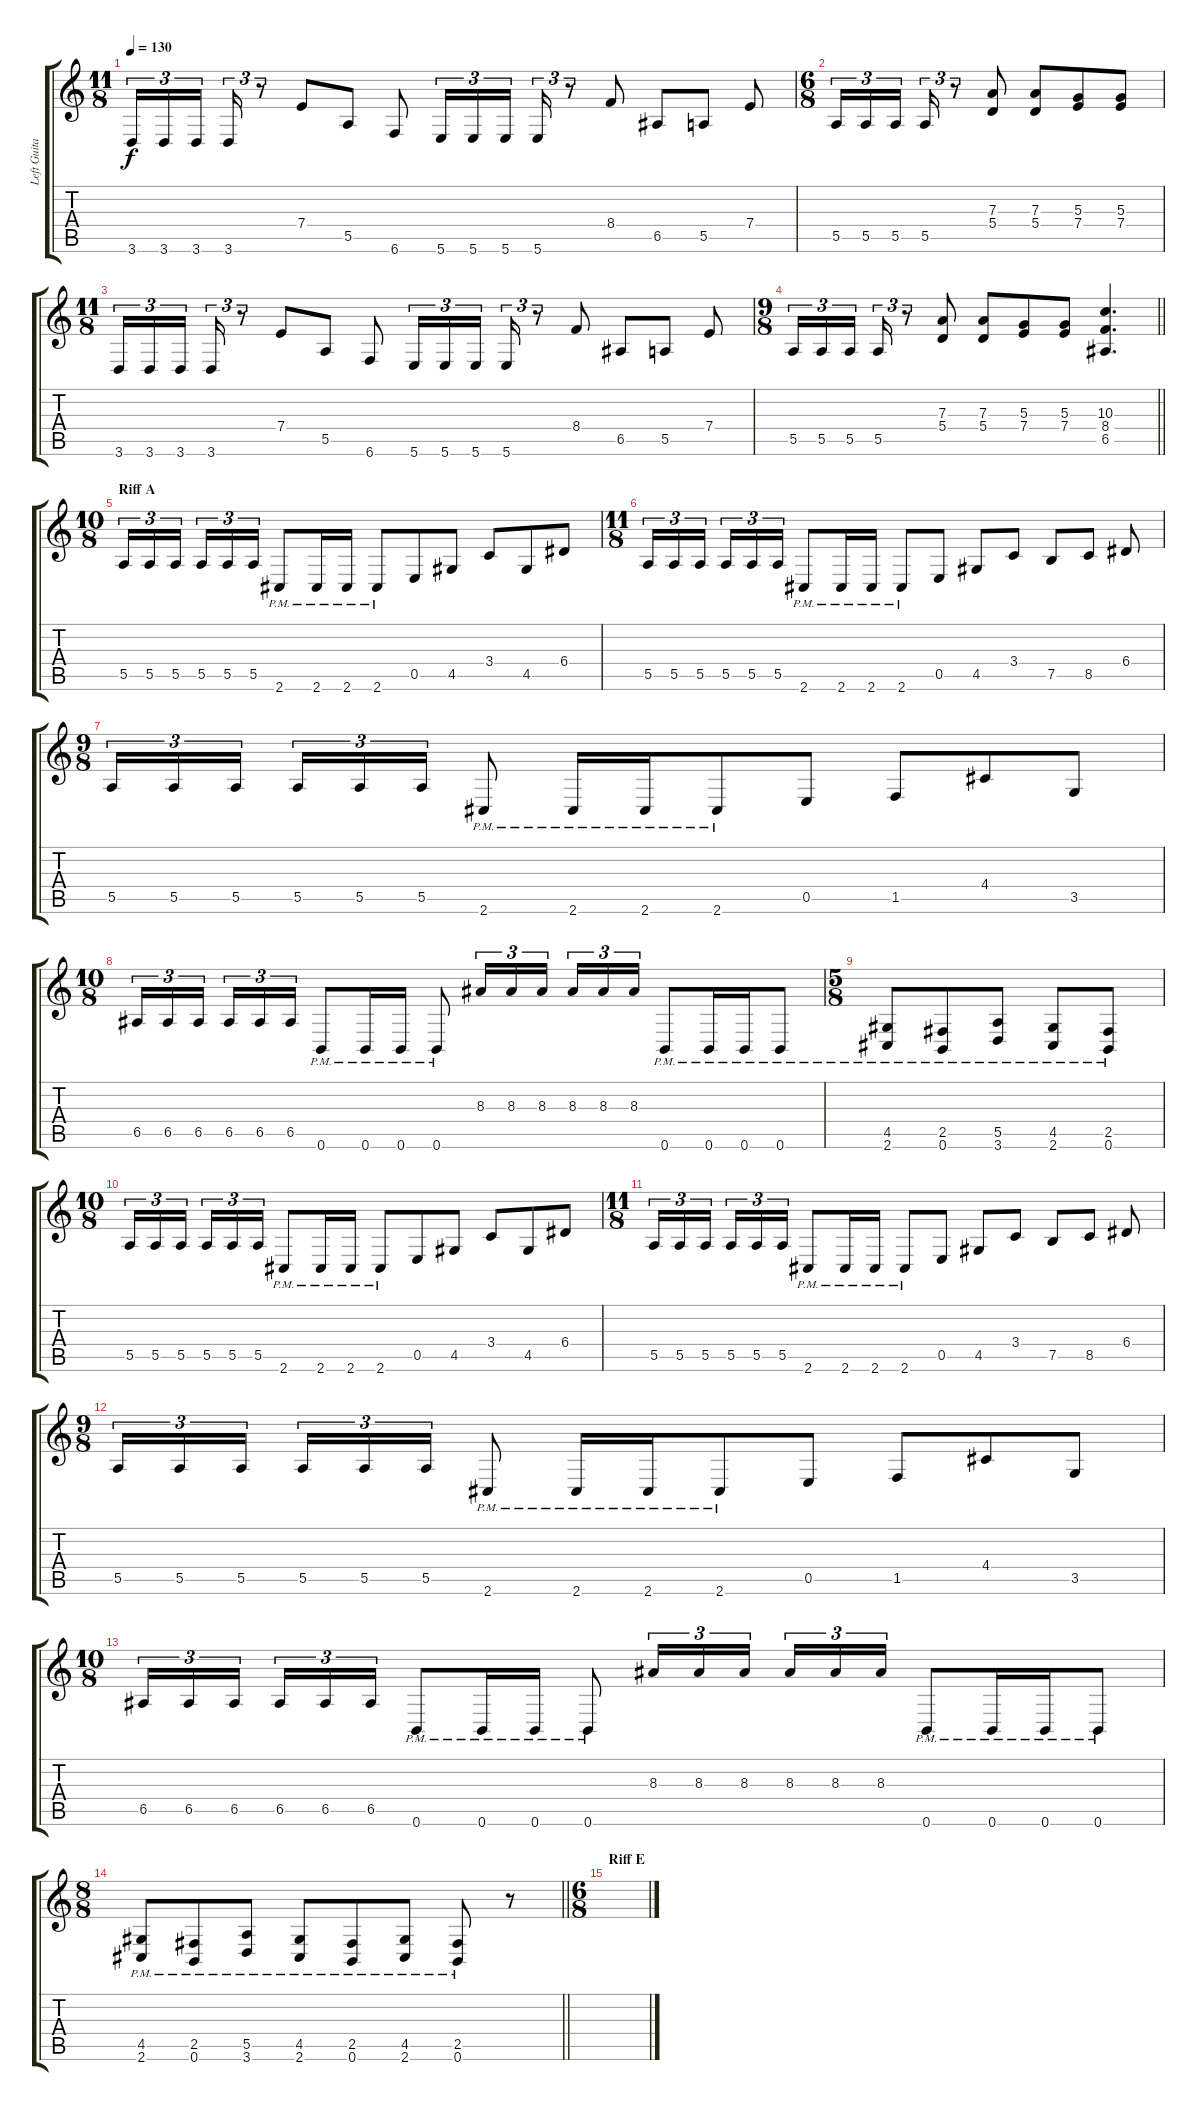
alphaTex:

\track ("Left Guitar" "Left Guita") {instrument distortionguitar}
\staff {score tabs}
\tuning (B3 Gb3 D3 A2 E2 B1) {hide}
\ts (11 8)
\tempo 130
\clef g2
\ks c
3.6.16{tu (3 2) dy f} 3.6.16{tu (3 2)} 3.6.16{tu (3 2)} 3.6.16{tu (3 2)} r.8{tu (3 2)} 7.4.8 5.5.8 6.6.8 5.6.16{tu (3 2)} 5.6.16{tu (3 2)} 5.6.16{tu (3 2)} 5.6.16{tu (3 2)} r.8{tu (3 2)} 8.4.8 6.5.8 5.5.8 7.4.8 |
\ts (6 8)
5.5.16{tu (3 2)} 5.5.16{tu (3 2)} 5.5.16{tu (3 2) beam splitsecondary} 5.5.16{tu (3 2)} r.8{tu (3 2)} (7.3 5.4).8 (7.3 5.4).8 (5.3 7.4).8 (5.3 7.4).8 |
\ts (11 8)
3.6.16{tu (3 2)} 3.6.16{tu (3 2)} 3.6.16{tu (3 2)} 3.6.16{tu (3 2)} r.8{tu (3 2)} 7.4.8 5.5.8 6.6.8 5.6.16{tu (3 2)} 5.6.16{tu (3 2)} 5.6.16{tu (3 2)} 5.6.16{tu (3 2)} r.8{tu (3 2)} 8.4.8 6.5.8 5.5.8 7.4.8 |
\ts (9 8)
\barLineRight lightlight
5.5.16{tu (3 2)} 5.5.16{tu (3 2)} 5.5.16{tu (3 2) beam splitsecondary} 5.5.16{tu (3 2)} r.8{tu (3 2)} (7.3 5.4).8 (7.3 5.4).8 (5.3 7.4).8 (5.3 7.4).8 (10.3 8.4 6.5).4{d} |
\ts (10 8)
\section ("" "Riff A")
5.5.16{tu (3 2)} 5.5.16{tu (3 2)} 5.5.16{tu (3 2)} 5.5.16{tu (3 2)} 5.5.16{tu (3 2)} 5.5.16{tu (3 2)} 2.6{pm}.8 2.6{pm}.16 2.6{pm}.16 2.6{pm}.8 0.5.8 4.5.8 3.4.8 4.5.8 6.4.8 |
\ts (11 8)
5.5.16{tu (3 2)} 5.5.16{tu (3 2)} 5.5.16{tu (3 2)} 5.5.16{tu (3 2)} 5.5.16{tu (3 2)} 5.5.16{tu (3 2)} 2.6{pm}.8 2.6{pm}.16 2.6{pm}.16 2.6{pm}.8 0.5.8 4.5.8 3.4.8 7.5.8 8.5.8 6.4.8 |
\ts (9 8)
5.5.16{tu (3 2)} 5.5.16{tu (3 2)} 5.5.16{tu (3 2) beam splitsecondary} 5.5.16{tu (3 2)} 5.5.16{tu (3 2)} 5.5.16{tu (3 2)} 2.6{pm}.8 2.6{pm}.16 2.6{pm}.16 2.6{pm}.8 0.5.8 1.5.8 4.4.8 3.5.8 |
\ts (10 8)
6.5.16{tu (3 2)} 6.5.16{tu (3 2)} 6.5.16{tu (3 2)} 6.5.16{tu (3 2)} 6.5.16{tu (3 2)} 6.5.16{tu (3 2)} 0.6{pm}.8 0.6{pm}.16 0.6{pm}.16 0.6{pm}.8 8.3.16{tu (3 2)} 8.3.16{tu (3 2)} 8.3.16{tu (3 2)} 8.3.16{tu (3 2)} 8.3.16{tu (3 2)} 8.3.16{tu (3 2)} 0.6{pm}.8 0.6{pm}.16 0.6{pm}.16 0.6{pm}.8 |
\ts (5 8)
(4.5{pm} 2.6{pm}).8 (2.5{pm} 0.6{pm}).8 (5.5{pm} 3.6{pm}).8 (4.5{pm} 2.6{pm}).8 (2.5{pm} 0.6{pm}).8 |
\ts (10 8)
5.5.16{tu (3 2)} 5.5.16{tu (3 2)} 5.5.16{tu (3 2)} 5.5.16{tu (3 2)} 5.5.16{tu (3 2)} 5.5.16{tu (3 2)} 2.6{pm}.8 2.6{pm}.16 2.6{pm}.16 2.6{pm}.8 0.5.8 4.5.8 3.4.8 4.5.8 6.4.8 |
\ts (11 8)
5.5.16{tu (3 2)} 5.5.16{tu (3 2)} 5.5.16{tu (3 2)} 5.5.16{tu (3 2)} 5.5.16{tu (3 2)} 5.5.16{tu (3 2)} 2.6{pm}.8 2.6{pm}.16 2.6{pm}.16 2.6{pm}.8 0.5.8 4.5.8 3.4.8 7.5.8 8.5.8 6.4.8 |
\ts (9 8)
5.5.16{tu (3 2)} 5.5.16{tu (3 2)} 5.5.16{tu (3 2) beam splitsecondary} 5.5.16{tu (3 2)} 5.5.16{tu (3 2)} 5.5.16{tu (3 2)} 2.6{pm}.8 2.6{pm}.16 2.6{pm}.16 2.6{pm}.8 0.5.8 1.5.8 4.4.8 3.5.8 |
\ts (10 8)
6.5.16{tu (3 2)} 6.5.16{tu (3 2)} 6.5.16{tu (3 2)} 6.5.16{tu (3 2)} 6.5.16{tu (3 2)} 6.5.16{tu (3 2)} 0.6{pm}.8 0.6{pm}.16 0.6{pm}.16 0.6{pm}.8 8.3.16{tu (3 2)} 8.3.16{tu (3 2)} 8.3.16{tu (3 2)} 8.3.16{tu (3 2)} 8.3.16{tu (3 2)} 8.3.16{tu (3 2)} 0.6{pm}.8 0.6{pm}.16 0.6{pm}.16 0.6{pm}.8 |
\ts (8 8)
\barLineRight lightlight
(4.5{pm} 2.6{pm}).8 (2.5{pm} 0.6{pm}).8 (5.5{pm} 3.6{pm}).8 (4.5{pm} 2.6{pm}).8 (2.5{pm} 0.6{pm}).8 (4.5{pm} 2.6{pm}).8 (2.5{pm} 0.6{pm}).8 r.8 |
\ts (6 8)
\section ("" "Riff E")
